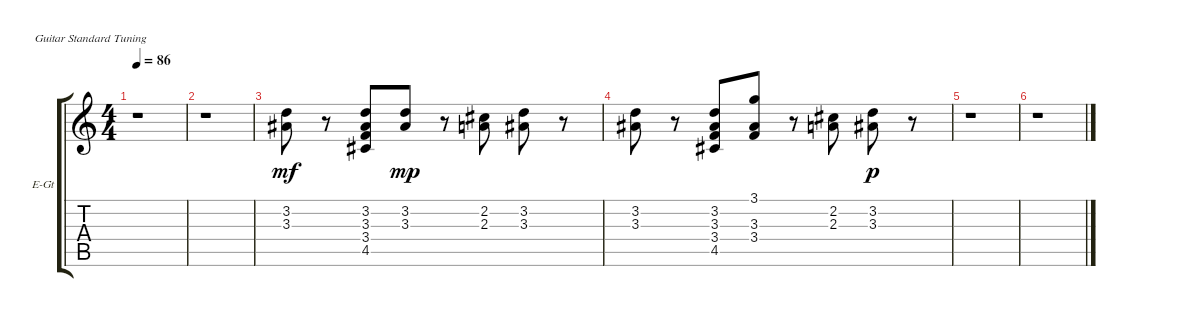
\bracketExtendMode groupsimilarinstruments
\firstSystemTrackNameOrientation horizontal
\otherSystemsTrackNameOrientation horizontal
\track ("Гитара 1" "E-Gt") {instrument electricguitarclean}
\staff {score tabs}
\tuning (E4 B3 G3 D3 A2 E2)
\ts (4 4)
\tempo 86
\clef g2
\ks c
r.1{dy f} |
r.1 |
(3.2 3.3).8{dy mf} r.8 (3.2 3.3 3.4 4.5).8 (3.2 3.3).8{dy mp} r.8 (2.2 2.3).8 (3.2 3.3).8 r.8 |
(3.2 3.3).8 r.8 (3.2 3.3 3.4 4.5).8 (3.1 3.3 3.4).8 r.8 (2.2 2.3).8 (3.2 3.3).8{dy p} r.8 |
r.1 |
r.1
